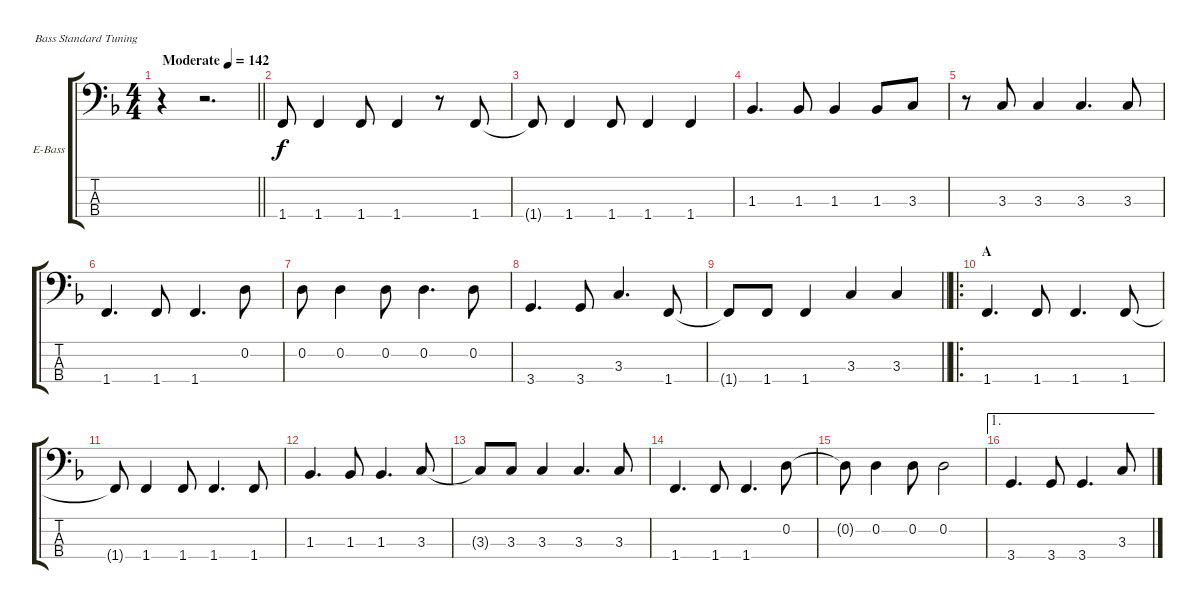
\bracketExtendMode groupsimilarinstruments
\firstSystemTrackNameOrientation horizontal
\otherSystemsTrackNameOrientation horizontal
\track ("Electric Bass" "E-Bass") {instrument electricbassfinger}
\staff {score tabs}
\tuning (G2 D2 A1 E1)
\ts (4 4)
\beaming (8 2 2 2 2)
\tempo (142 "Moderate")
\clef f4
\barLineRight lightlight
\ks f
r.4{dy f instrument electricbassfinger} r.2{d} |
1.4.8 1.4.4 1.4.8 1.4.4 r.8 1.4.8 |
1.4{t}.8 1.4.4 1.4.8 1.4.4 1.4.4 |
1.3.4{d} 1.3.8 1.3.4 1.3.8 3.3.8 |
r.8 3.3.8 3.3.4 3.3.4{d} 3.3.8 |
1.4.4{d} 1.4.8 1.4.4{d} 0.2.8 |
0.2.8 0.2.4 0.2.8 0.2.4{d} 0.2.8 |
3.4.4{d} 3.4.8 3.3.4{d} 1.4.8 |
\barLineRight lightlight
1.4{t}.8 1.4.8 1.4.4 3.3.4 3.3.4 |
\ro
\section ("" "A")
1.4.4{d} 1.4.8 1.4.4{d} 1.4.8 |
1.4{t}.8 1.4.4 1.4.8 1.4.4{d} 1.4.8 |
1.3.4{d} 1.3.8 1.3.4{d} 3.3.8 |
3.3{t}.8 3.3.8 3.3.4 3.3.4{d} 3.3.8 |
1.4.4{d} 1.4.8 1.4.4{d} 0.2.8 |
0.2{t}.8 0.2.4 0.2.8 0.2.2 |
\ae 1
3.4.4{d} 3.4.8 3.4.4{d} 3.3.8
